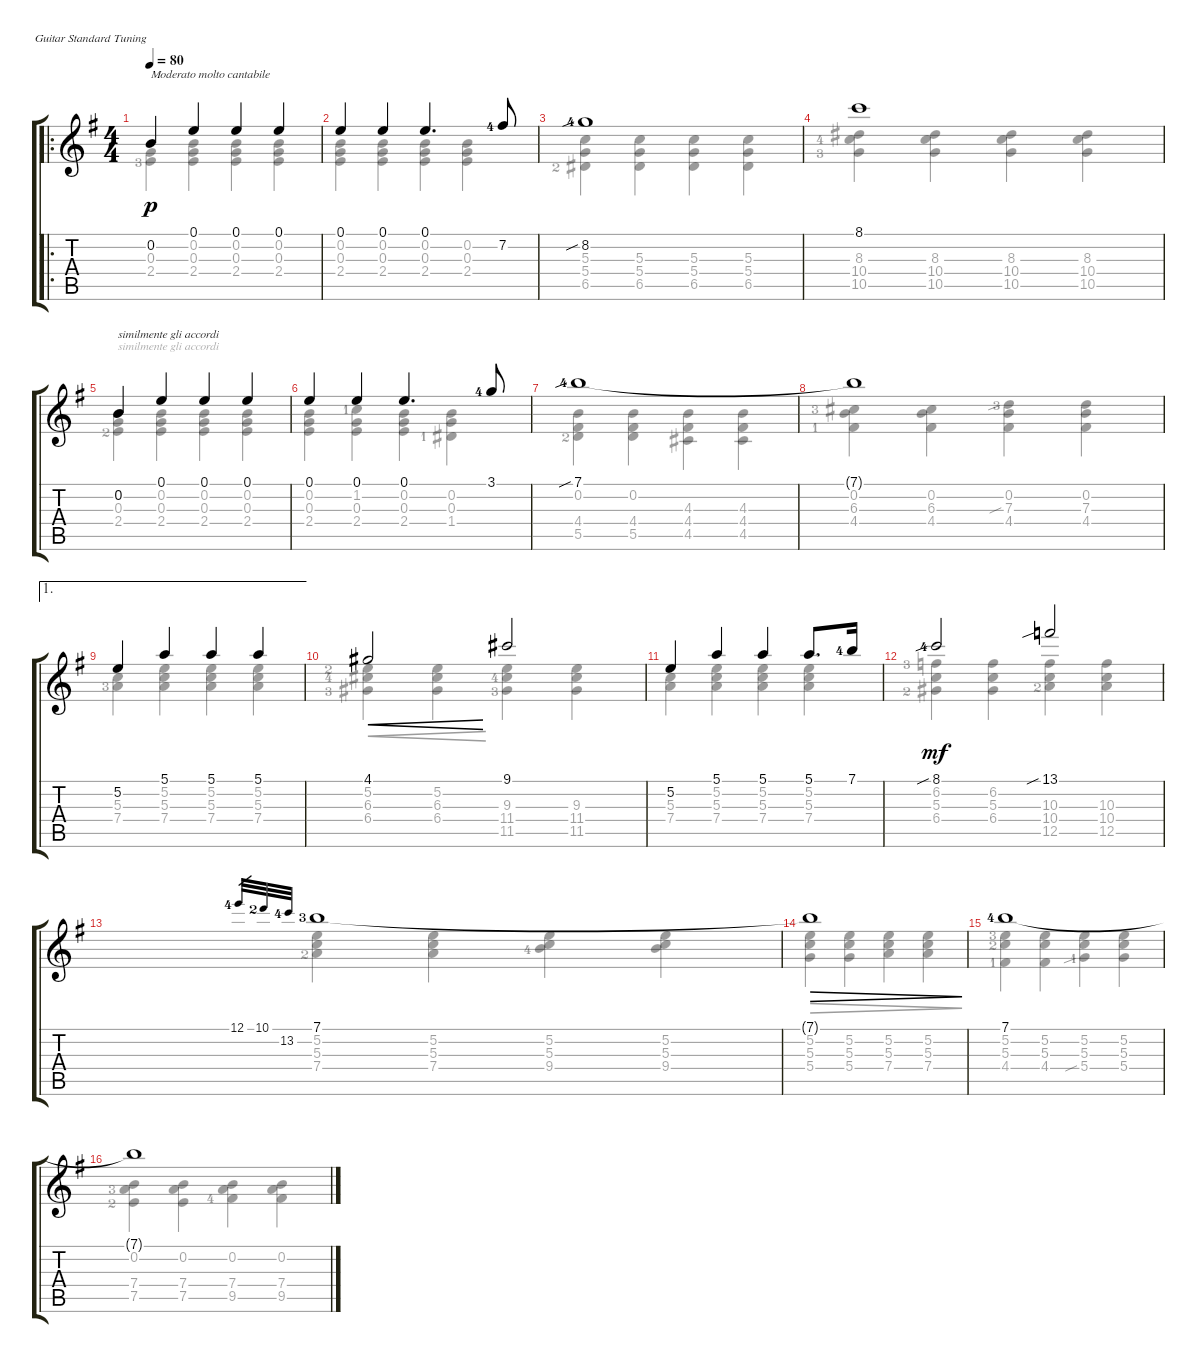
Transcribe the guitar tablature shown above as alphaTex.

\defaultSystemsLayout 4
\bracketExtendMode groupsimilarinstruments
\firstSystemTrackNameOrientation horizontal
\otherSystemsTrackNameOrientation horizontal
\track "" {instrument acousticguitarsteel}
\staff {score tabs}
\tuning (E4 B3 G3 D3 A2 E2)
\voice
\ro
\ts (4 4)
\tempo 80
\clef g2
\ks g
0.2.4{txt "Moderato molto cantabile" dy p instrument acousticguitarsteel} 0.1.4 0.1.4 0.1.4 |
0.1.4 0.1.4 0.1.4{d} 7.2{lf 5}.8 |
8.2{sib lf 5}.1 |
8.1.1 |
0.2.4{txt "similmente gli accordi"} 0.1.4 0.1.4 0.1.4 |
0.1.4 0.1.4 0.1.4{d} 3.1{lf 5}.8 |
7.1{sib lf 5}.1 |
7.1{t}.1 |
\ae 1
5.2.4 5.1.4 5.1.4 5.1.4 |
4.1.2{cre} 9.1.2 |
5.2.4 5.1.4 5.1.4 5.1.8{d} 7.1{lf 5}.16 |
8.1{sib lf 5}.2{dy mf} 13.1{sib}.2 |
12.1{lf 5}.32{gr} 10.1{lf 3}.32{gr} 13.2{lf 5}.32{gr} 7.1{lf 4}.1 |
7.1{t}.1{dec} |
7.1{lf 5}.1 |
7.1{t}.1
\voice
\clef g2
\ottava regular
\simile none
\ks g
(0.3 2.4{lf 4}).4{dy p} (2.4 0.3 0.2).4 (2.4 0.3 0.2).4 (2.4 0.3 0.2).4 |
(0.2 0.3 2.4).4 (2.4 0.3 0.2).4 (0.2 0.3 2.4).4 (2.4 0.3 0.2).4 |
(6.5{lf 3} 5.4 5.3).4 (6.5 5.4 5.3).4 (6.5 5.4 5.3).4 (5.3 5.4 6.5).4 |
(10.5{lf 4} 8.3 10.4{lf 5}).4 (10.5 8.3 10.4).4 (10.5 8.3 10.4).4 (10.5 8.3 10.4).4 |
(0.2 0.3 2.4{lf 3}).4{txt "similmente gli accordi"} (2.4 0.2 0.3).4 (2.4 0.2 0.3).4 (2.4 0.3 0.2).4 |
(2.4 0.3 0.2).4 (2.4 0.3 1.2{lf 2}).4 (2.4 0.3 0.2).4 (1.4{lf 2} 0.3 0.2).4 |
(0.2 4.4 5.5{lf 3}).4 (5.5 4.4 0.2).4 (4.4 4.5 4.3).4 (4.4 4.5 4.3).4 |
(4.4{lf 2} 0.2 6.3{lf 4}).4 (6.3 0.2 4.4).4 (4.4 0.2 7.3{sib lf 4}).4 (0.2 4.4 7.3).4 |
(5.3 7.4{lf 4}).4 (5.2 5.3 7.4).4 (5.2 5.3 7.4).4 (5.2 5.3 7.4).4 |
(5.2{lf 3} 6.3{lf 5} 6.4{lf 4}).4{cre} (5.2 6.3 6.4).4{cre} (9.3 11.4{lf 5} 11.5{lf 4}).4 (9.3 11.4 11.5).4 |
(5.3 7.4).4 (7.4 5.3 5.2).4 (7.4 5.2 5.3).4 (7.4 5.3 5.2).4 |
(6.2{lf 4} 5.3 6.4{lf 3}).4{dy mf} (6.4 5.3 6.2).4 (10.3 10.4 12.5{lf 3}).4 (10.3 10.4 12.5).4 |
(5.2 5.3 7.4{lf 3}).4 (7.4 5.3 5.2).4 (5.2 5.3 9.4{lf 5}).4 (5.3 5.2 9.4).4 |
(5.2 5.3 5.4).4{dec} (5.4 5.3 5.2).4{dec} (5.2 5.3 7.4).4{dec} (5.2 5.3 7.4).4{dec} |
(5.2{lf 4} 5.3{lf 3} 4.4{lf 2}).4 (5.3 5.2 4.4).4 (5.2 5.3 5.4{sib lf 2}).4 (5.3 5.2 5.4).4 |
(0.2 7.5{lf 3} 7.4{lf 4}).4 (0.2 7.5 7.4).4 (0.2 9.5{lf 5} 7.4).4 (0.2 9.5 7.4).4
